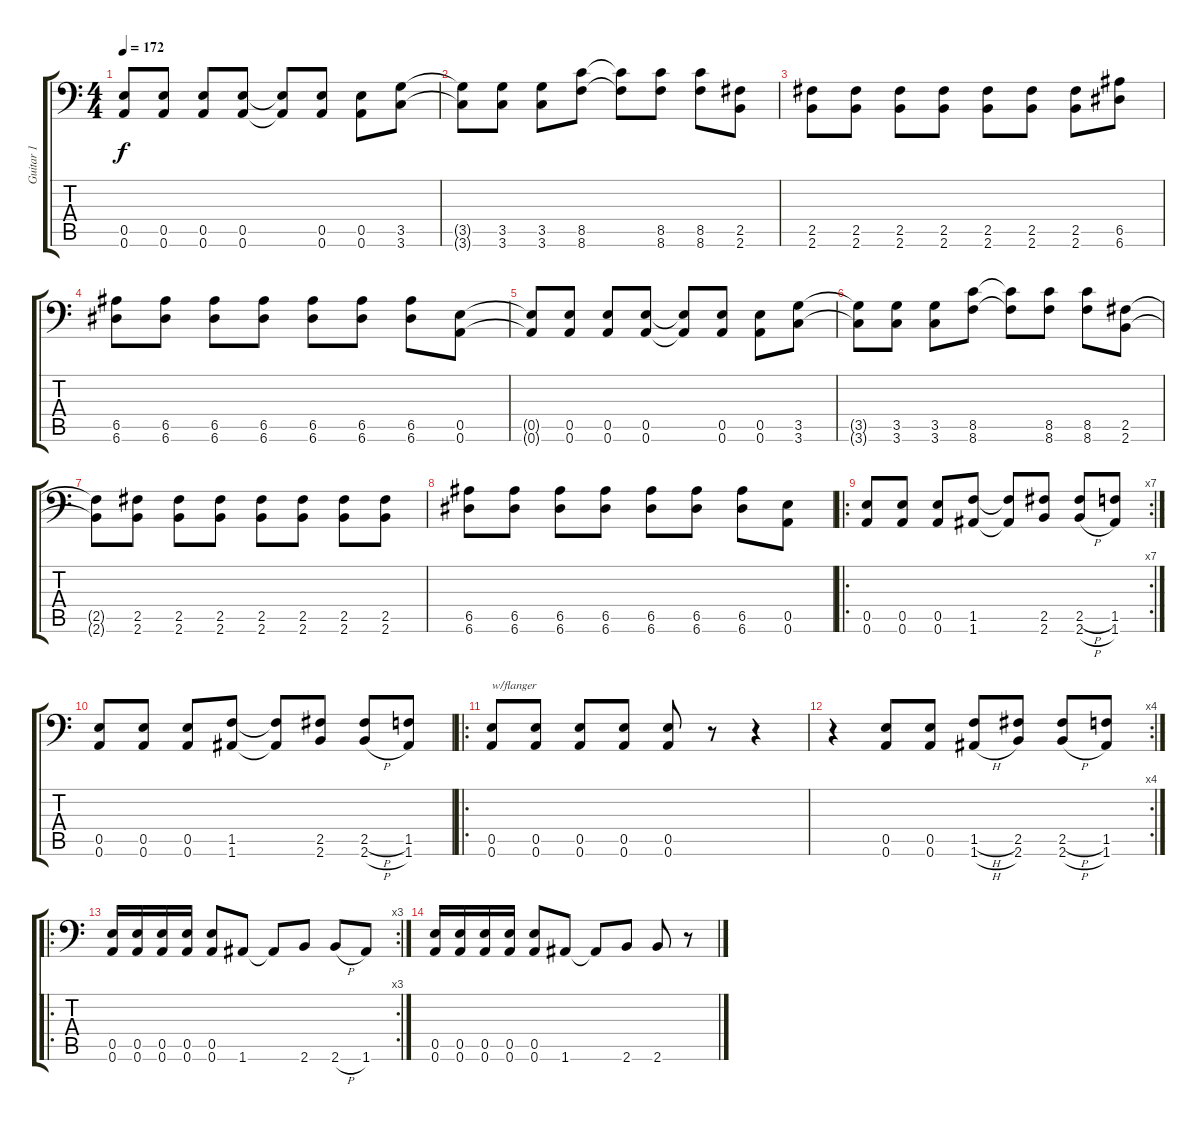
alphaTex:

\track ("Guitar 1" "Guitar 1") {instrument distortionguitar}
\staff {score tabs}
\tuning (B3 Gb3 D3 A2 E2 A1) {hide}
\ts (4 4)
\tempo 172
\clef f4
\ks c
(0.5{t} 0.6{t}).8{dy f} (0.5 0.6).8 (0.5 0.6).8 (0.5 0.6).8 (0.5{t} 0.6{t}).8 (0.5 0.6).8 (0.5 0.6).8 (3.5 3.6).8 |
(3.5{t} 3.6{t}).8 (3.5 3.6).8 (3.5 3.6).8 (8.5 8.6).8 (8.5{t} 8.6{t}).8 (8.5 8.6).8 (8.5 8.6).8 (2.5 2.6).8 |
(2.5 2.6).8 (2.5 2.6).8 (2.5 2.6).8 (2.5 2.6).8 (2.5 2.6).8 (2.5 2.6).8 (2.5 2.6).8 (6.5 6.6).8 |
(6.5 6.6).8 (6.5 6.6).8 (6.5 6.6).8 (6.5 6.6).8 (6.5 6.6).8 (6.5 6.6).8 (6.5 6.6).8 (0.5 0.6).8 |
(0.5{t} 0.6{t}).8 (0.5 0.6).8 (0.5 0.6).8 (0.5 0.6).8 (0.5{t} 0.6{t}).8 (0.5 0.6).8 (0.5 0.6).8 (3.5 3.6).8 |
(3.5{t} 3.6{t}).8 (3.5 3.6).8 (3.5 3.6).8 (8.5 8.6).8 (8.5{t} 8.6{t}).8 (8.5 8.6).8 (8.5 8.6).8 (2.5 2.6).8 |
(2.5{t} 2.6{t}).8 (2.5 2.6).8 (2.5 2.6).8 (2.5 2.6).8 (2.5 2.6).8 (2.5 2.6).8 (2.5 2.6).8 (2.5 2.6).8 |
(6.5 6.6).8 (6.5 6.6).8 (6.5 6.6).8 (6.5 6.6).8 (6.5 6.6).8 (6.5 6.6).8 (6.5 6.6).8 (0.5 0.6).8 |
\ro
\rc 7
(0.5 0.6).8 (0.5 0.6).8 (0.5 0.6).8 (1.5 1.6).8 (1.5{t} 1.6{t}).8 (2.5 2.6).8 (2.5{h} 2.6{h}).8 (1.5 1.6).8 |
(0.5 0.6).8 (0.5 0.6).8 (0.5 0.6).8 (1.5 1.6).8 (1.5{t} 1.6{t}).8 (2.5 2.6).8 (2.5{h} 2.6{h}).8 (1.5 1.6).8 |
\ro
(0.5 0.6).8{txt "w/flanger"} (0.5 0.6).8 (0.5 0.6).8 (0.5 0.6).8 (0.5 0.6).8 r.8 r.4 |
\rc 4
r.4 (0.5 0.6).8 (0.5 0.6).8 (1.5{h} 1.6{h}).8 (2.5 2.6).8 (2.5{h} 2.6{h}).8 (1.5 1.6).8 |
\ro
\rc 3
(0.5 0.6).16 (0.5 0.6).16 (0.5 0.6).16 (0.5 0.6).16 (0.5 0.6).8 1.6.8 1.6{t}.8 2.6.8 2.6{h}.8 1.6.8 |
(0.5 0.6).16 (0.5 0.6).16 (0.5 0.6).16 (0.5 0.6).16 (0.5 0.6).8 1.6.8 1.6{t}.8 2.6.8 2.6.8 r.8
